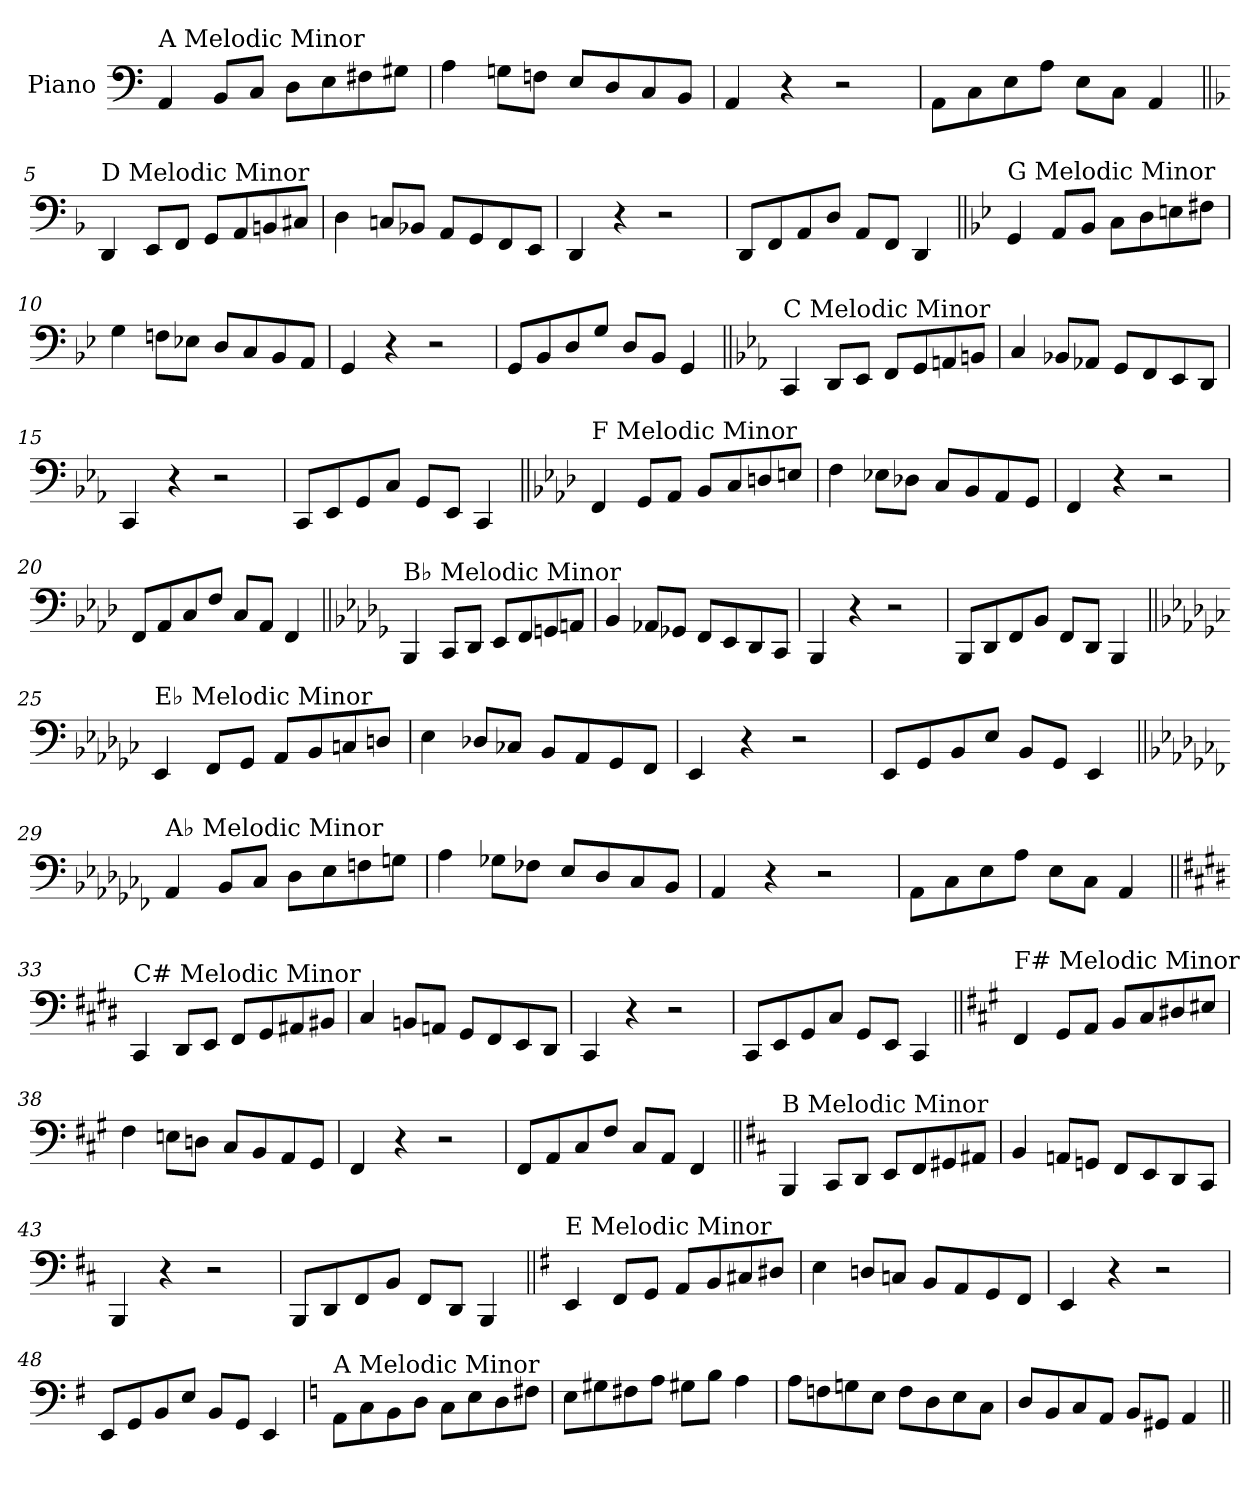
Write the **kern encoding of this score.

**kern
*part1
*staff1
*I"Piano
*I'Pno.
*clefF4
*k[]
=1
!LO:TX:a:t=A Melodic Minor
4AA/
8BB/L
8C/J
8D\L
8E\
8F#X\
8G#X\J
=2
4A\
8Gn\L
8Fn\J
8E/L
8D/
8C/
8BB/J
=3
4AA/
4r
2r
=4
8AA\L
8C\
8E\
8A\J
8E\L
8C\J
4AA/
!!LO:LB:g=z
=5||
*k[b-]
!LO:TX:a:t=D Melodic Minor
4DD/
8EE/L
8FF/J
8GG/L
8AA/
8BBn/
8C#X/J
=6
4D\
8Cn/L
8BB-X/J
8AA/L
8GG/
8FF/
8EE/J
=7
4DD/
4r
2r
=8
8DD/L
8FF/
8AA/
8D/J
8AA/L
8FF/J
4DD/
!!LO:LB:g=z
=9||
*k[b-e-]
!LO:TX:a:t=G Melodic Minor
4GG/
8AA/L
8BB-/J
8C\L
8D\
8En\
8F#X\J
=10
4G\
8Fn\L
8E-X\J
8D/L
8C/
8BB-/
8AA/J
=11
4GG/
4r
2r
=12
8GG/L
8BB-/
8D/
8G/J
8D/L
8BB-/J
4GG/
!!LO:LB:g=z
=13||
*k[b-e-a-]
!LO:TX:a:t=C Melodic Minor
4CC/
8DD/L
8EE-/J
8FF/L
8GG/
8AAn/
8BBn/J
=14
4C/
8BB-X/L
8AA-X/J
8GG/L
8FF/
8EE-/
8DD/J
=15
4CC/
4r
2r
=16
8CC/L
8EE-/
8GG/
8C/J
8GG/L
8EE-/J
4CC/
!!LO:LB:g=z
=17||
*k[b-e-a-d-]
!LO:TX:a:t=F Melodic Minor
4FF/
8GG/L
8AA-/J
8BB-/L
8C/
8Dn/
8En/J
=18
4F\
8E-X\L
8D-X\J
8C/L
8BB-/
8AA-/
8GG/J
=19
4FF/
4r
2r
=20
8FF/L
8AA-/
8C/
8F/J
8C/L
8AA-/J
4FF/
!!LO:LB:g=z
=21||
*k[b-e-a-d-g-]
!LO:TX:a:t=B♭ Melodic Minor
4BBB-/
8CC/L
8DD-/J
8EE-/L
8FF/
8GGn/
8AAn/J
=22
4BB-/
8AA-X/L
8GG-X/J
8FF/L
8EE-/
8DD-/
8CC/J
=23
4BBB-/
4r
2r
=24
8BBB-/L
8DD-/
8FF/
8BB-/J
8FF/L
8DD-/J
4BBB-/
!!LO:LB:g=z
=25||
*k[b-e-a-d-g-c-]
!LO:TX:a:t=E♭ Melodic Minor
4EE-/
8FF/L
8GG-/J
8AA-/L
8BB-/
8Cn/
8Dn/J
=26
4E-\
8D-X/L
8C-X/J
8BB-/L
8AA-/
8GG-/
8FF/J
=27
4EE-/
4r
2r
=28
8EE-/L
8GG-/
8BB-/
8E-/J
8BB-/L
8GG-/J
4EE-/
!!LO:LB:g=z
=29||
*k[b-e-a-d-g-c-f-]
!LO:TX:a:t=A♭ Melodic Minor
4AA-/
8BB-/L
8C-/J
8D-\L
8E-\
8Fn\
8Gn\J
=30
4A-\
8G-X\L
8F-X\J
8E-/L
8D-/
8C-/
8BB-/J
=31
4AA-/
4r
2r
=32
8AA-\L
8C-\
8E-\
8A-\J
8E-\L
8C-\J
4AA-/
!!LO:LB:g=z
=33||
*k[f#c#g#d#]
!LO:TX:a:t=C# Melodic Minor
4CC#/
8DD#/L
8EE/J
8FF#/L
8GG#/
8AA#X/
8BB#X/J
=34
4C#/
8BBn/L
8AAn/J
8GG#/L
8FF#/
8EE/
8DD#/J
=35
4CC#/
4r
2r
=36
8CC#/L
8EE/
8GG#/
8C#/J
8GG#/L
8EE/J
4CC#/
!!LO:LB:g=z
=37||
*k[f#c#g#]
!LO:TX:a:t=F# Melodic Minor
4FF#/
8GG#/L
8AA/J
8BB/L
8C#/
8D#X/
8E#X/J
=38
4F#\
8En\L
8Dn\J
8C#/L
8BB/
8AA/
8GG#/J
=39
4FF#/
4r
2r
=40
8FF#/L
8AA/
8C#/
8F#/J
8C#/L
8AA/J
4FF#/
!!LO:LB:g=z
=41||
*k[f#c#]
!LO:TX:a:t=B Melodic Minor
4BBB/
8CC#/L
8DD/J
8EE/L
8FF#/
8GG#X/
8AA#X/J
=42
4BB/
8AAn/L
8GGn/J
8FF#/L
8EE/
8DD/
8CC#/J
=43
4BBB/
4r
2r
=44
8BBB/L
8DD/
8FF#/
8BB/J
8FF#/L
8DD/J
4BBB/
!!LO:LB:g=z
=45||
*k[f#]
!LO:TX:a:t=E Melodic Minor
4EE/
8FF#/L
8GG/J
8AA/L
8BB/
8C#X/
8D#X/J
=46
4E\
8Dn/L
8Cn/J
8BB/L
8AA/
8GG/
8FF#/J
=47
4EE/
4r
2r
=48
8EE/L
8GG/
8BB/
8E/J
8BB/L
8GG/J
4EE/
!!LO:PB:g=z
=49
*k[]
!LO:TX:a:t=A Melodic Minor
8AA\L
8C\
8BB\
8D\J
8C\L
8E\
8D\
8F#X\J
=50
8E\L
8G#X\
8F#X\
8A\J
8G#X\L
8B\J
4A\
=51
8A\L
8Fn\
8Gn\
8E\J
8F\L
8D\
8E\
8C\J
=52
8D/L
8BB/
8C/
8AA/J
8BB/L
8GG#X/J
4AA/
=||
*-
